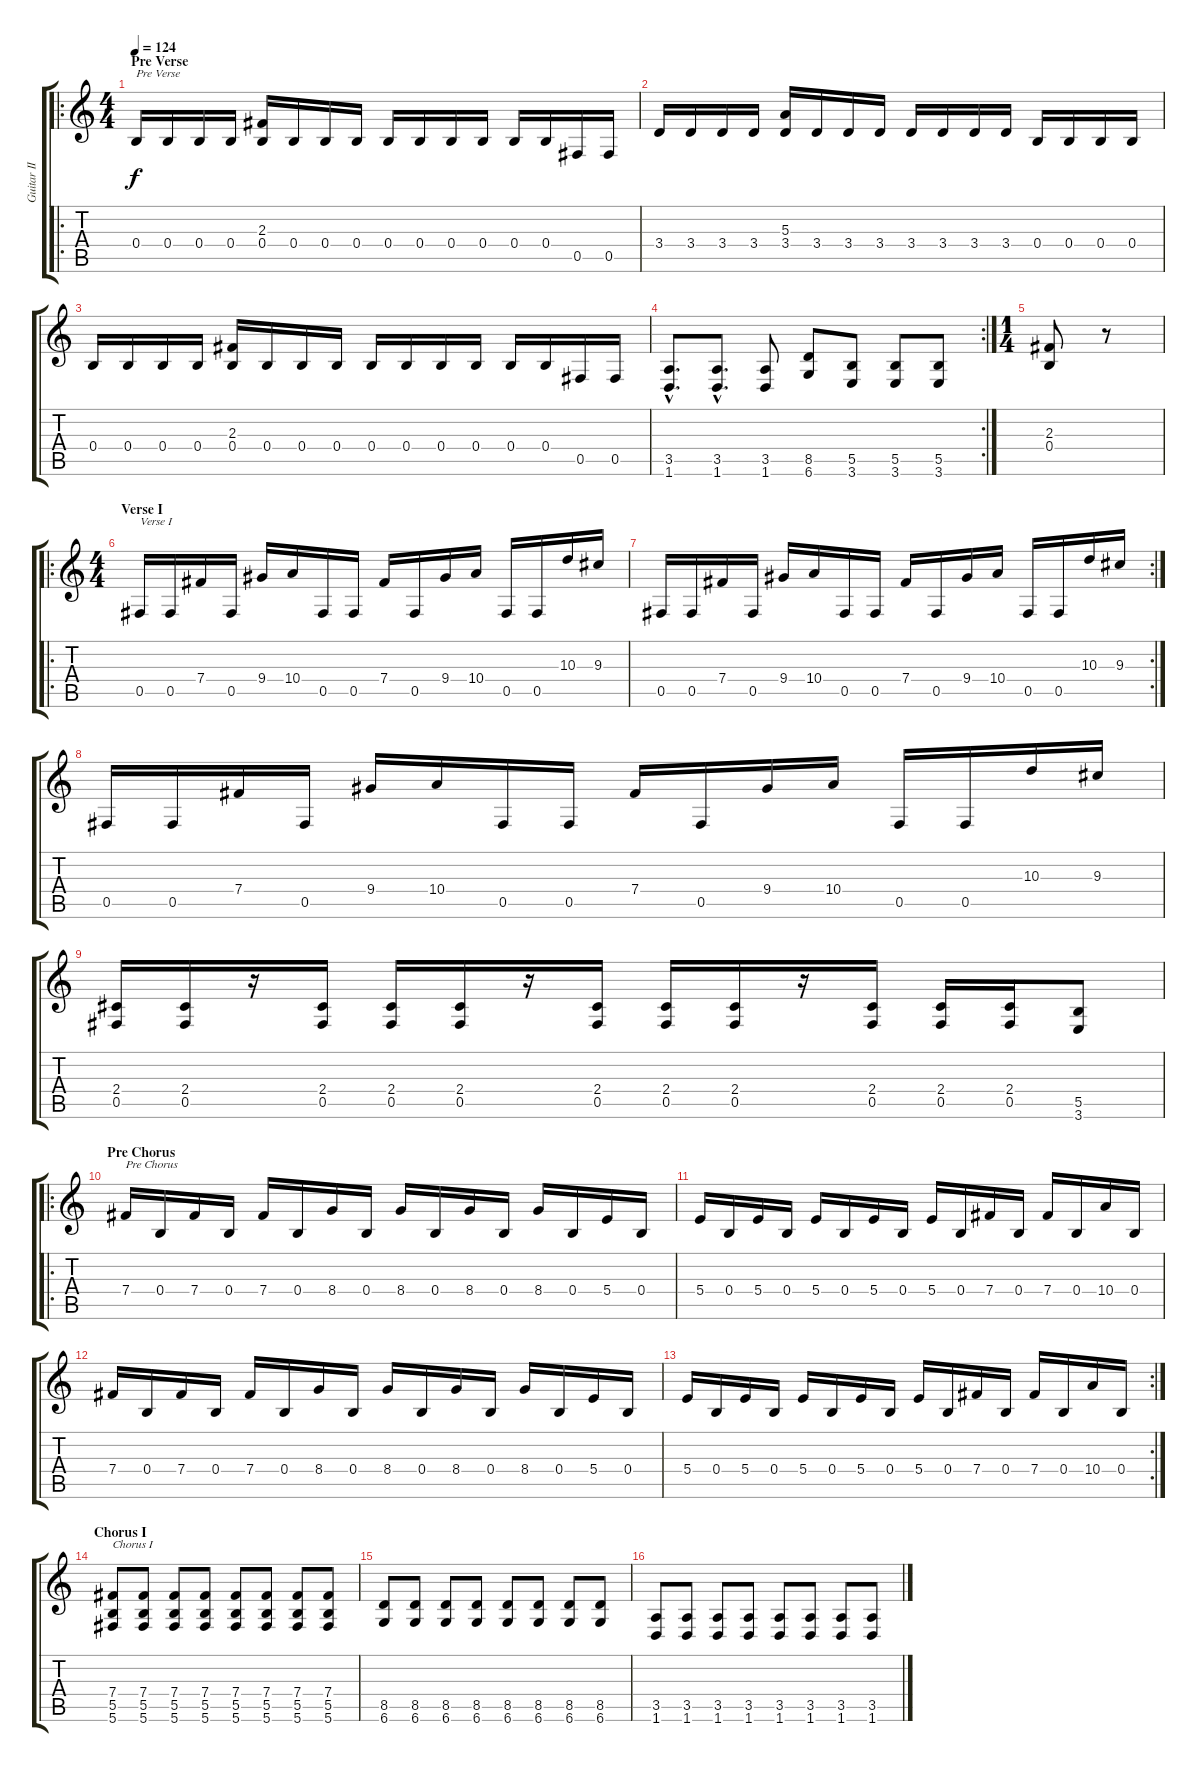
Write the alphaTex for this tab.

\track ("Guitar II [Niklasson]" "Guitar II ") {instrument distortionguitar}
\staff {score tabs}
\tuning (Db4 Ab3 E3 B2 Gb2 Db2) {hide}
\ro
\ts (4 4)
\section ("" "Pre Verse")
\tempo 124
\clef g2
\ks c
0.4.16{txt "Pre Verse" dy f} 0.4.16 0.4.16 0.4.16 (2.3 0.4).16 0.4.16 0.4.16 0.4.16 0.4.16 0.4.16 0.4.16 0.4.16 0.4.16 0.4.16 0.5.16 0.5.16 |
3.4.16 3.4.16 3.4.16 3.4.16 (5.3 3.4).16 3.4.16 3.4.16 3.4.16 3.4.16 3.4.16 3.4.16 3.4.16 0.4.16 0.4.16 0.4.16 0.4.16 |
0.4.16 0.4.16 0.4.16 0.4.16 (2.3 0.4).16 0.4.16 0.4.16 0.4.16 0.4.16 0.4.16 0.4.16 0.4.16 0.4.16 0.4.16 0.5.16 0.5.16 |
\rc 2
(3.5{hac} 1.6{hac}).8{d} (3.5{hac} 1.6{hac}).8{d} (3.5 1.6).8 (8.5 6.6).8 (5.5 3.6).8 (5.5 3.6).8 (5.5 3.6).8 |
\ts (1 4)
(2.3 0.4).8 r.8 |
\ro
\ts (4 4)
\section ("" "Verse I")
0.5.16{txt "Verse I"} 0.5.16 7.4.16 0.5.16 9.4.16 10.4.16 0.5.16 0.5.16 7.4.16 0.5.16 9.4.16 10.4.16 0.5.16 0.5.16 10.3.16 9.3.16 |
\rc 2
0.5.16 0.5.16 7.4.16 0.5.16 9.4.16 10.4.16 0.5.16 0.5.16 7.4.16 0.5.16 9.4.16 10.4.16 0.5.16 0.5.16 10.3.16 9.3.16 |
0.5.16 0.5.16 7.4.16 0.5.16 9.4.16 10.4.16 0.5.16 0.5.16 7.4.16 0.5.16 9.4.16 10.4.16 0.5.16 0.5.16 10.3.16 9.3.16 |
(2.4 0.5).16 (2.4 0.5).16 r.16 (2.4 0.5).16 (2.4 0.5).16 (2.4 0.5).16 r.16 (2.4 0.5).16 (2.4 0.5).16 (2.4 0.5).16 r.16 (2.4 0.5).16 (2.4 0.5).16 (2.4 0.5).16 (5.5 3.6).8 |
\ro
\section ("" "Pre Chorus")
7.4.16{txt "Pre Chorus"} 0.4.16 7.4.16 0.4.16 7.4.16 0.4.16 8.4.16 0.4.16 8.4.16 0.4.16 8.4.16 0.4.16 8.4.16 0.4.16 5.4.16 0.4.16 |
5.4.16 0.4.16 5.4.16 0.4.16 5.4.16 0.4.16 5.4.16 0.4.16 5.4.16 0.4.16 7.4.16 0.4.16 7.4.16 0.4.16 10.4.16 0.4.16 |
7.4.16 0.4.16 7.4.16 0.4.16 7.4.16 0.4.16 8.4.16 0.4.16 8.4.16 0.4.16 8.4.16 0.4.16 8.4.16 0.4.16 5.4.16 0.4.16 |
\rc 2
5.4.16 0.4.16 5.4.16 0.4.16 5.4.16 0.4.16 5.4.16 0.4.16 5.4.16 0.4.16 7.4.16 0.4.16 7.4.16 0.4.16 10.4.16 0.4.16 |
\section ("" "Chorus I")
(7.4 5.5 5.6).8{txt "Chorus I"} (7.4 5.5 5.6).8 (7.4 5.5 5.6).8 (7.4 5.5 5.6).8 (7.4 5.5 5.6).8 (7.4 5.5 5.6).8 (7.4 5.5 5.6).8 (7.4 5.5 5.6).8 |
(8.5 6.6).8 (8.5 6.6).8 (8.5 6.6).8 (8.5 6.6).8 (8.5 6.6).8 (8.5 6.6).8 (8.5 6.6).8 (8.5 6.6).8 |
(3.5 1.6).8 (3.5 1.6).8 (3.5 1.6).8 (3.5 1.6).8 (3.5 1.6).8 (3.5 1.6).8 (3.5 1.6).8 (3.5 1.6).8
